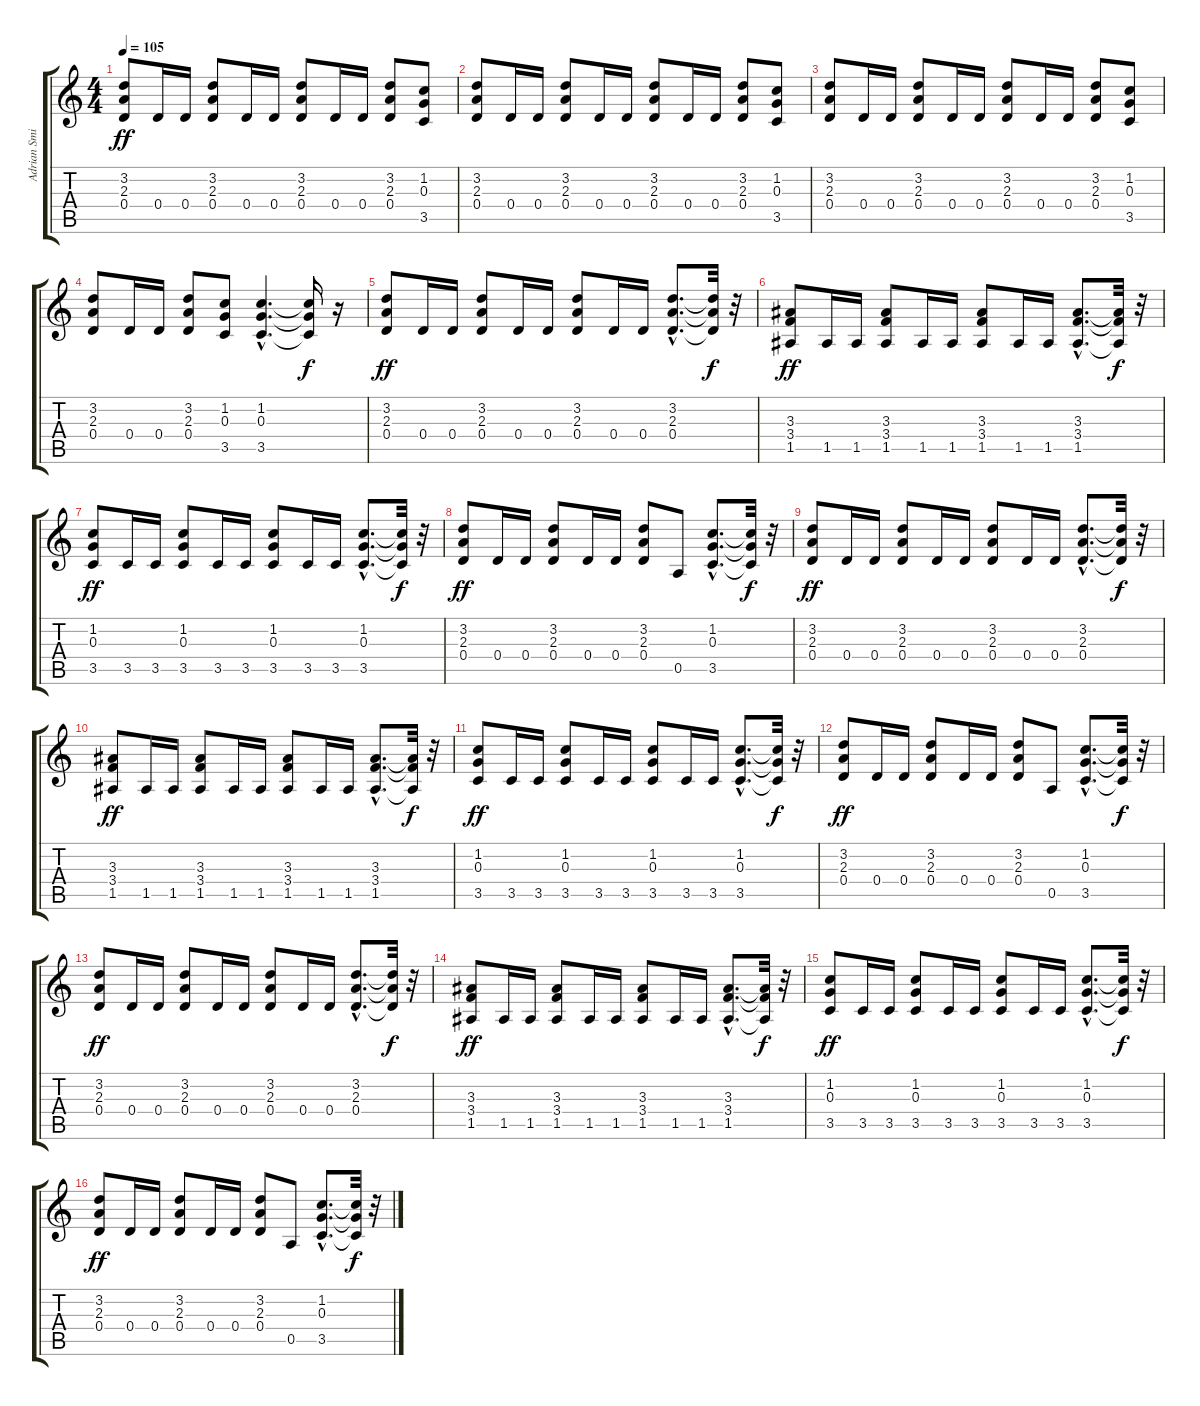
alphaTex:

\track ("Adrian Smith" "Adrian Smi") {instrument overdrivenguitar}
\staff {score tabs}
\tuning (E4 B3 G3 D3 A2 E2) {hide}
\ts (4 4)
\tempo 105
\clef g2
\ks c
(3.2 2.3 0.4).8{dy ff} 0.4.16 0.4.16 (3.2 2.3 0.4).8 0.4.16 0.4.16 (3.2 2.3 0.4).8 0.4.16 0.4.16 (3.2 2.3 0.4).8 (1.2 0.3 3.5).8 |
(3.2 2.3 0.4).8 0.4.16 0.4.16 (3.2 2.3 0.4).8 0.4.16 0.4.16 (3.2 2.3 0.4).8 0.4.16 0.4.16 (3.2 2.3 0.4).8 (1.2 0.3 3.5).8 |
(3.2 2.3 0.4).8 0.4.16 0.4.16 (3.2 2.3 0.4).8 0.4.16 0.4.16 (3.2 2.3 0.4).8 0.4.16 0.4.16 (3.2 2.3 0.4).8 (1.2 0.3 3.5).8 |
(3.2 2.3 0.4).8 0.4.16 0.4.16 (3.2 2.3 0.4).8 (1.2 0.3 3.5).8 (1.2{hac} 0.3{hac} 3.5{hac}).4{d} (1.2{t} 0.3{t} 3.5{t}).16{dy f} r.16 |
(3.2 2.3 0.4).8{dy ff} 0.4.16 0.4.16 (3.2 2.3 0.4).8 0.4.16 0.4.16 (3.2 2.3 0.4).8 0.4.16 0.4.16 (3.2{hac} 2.3{hac} 0.4{hac}).8{d} (3.2{t} 2.3{t} 0.4{t}).32{dy f} r.32 |
(3.3 3.4 1.5).8{dy ff} 1.5.16 1.5.16 (3.3 3.4 1.5).8 1.5.16 1.5.16 (3.3 3.4 1.5).8 1.5.16 1.5.16 (3.3{hac} 3.4{hac} 1.5{hac}).8{d} (3.3{t} 3.4{t} 1.5{t}).32{dy f} r.32 |
(1.2 0.3 3.5).8{dy ff} 3.5.16 3.5.16 (1.2 0.3 3.5).8 3.5.16 3.5.16 (1.2 0.3 3.5).8 3.5.16 3.5.16 (1.2{hac} 0.3{hac} 3.5{hac}).8{d} (1.2{t} 0.3{t} 3.5{t}).32{dy f} r.32 |
(3.2 2.3 0.4).8{dy ff} 0.4.16 0.4.16 (3.2 2.3 0.4).8 0.4.16 0.4.16 (3.2 2.3 0.4).8 0.5.8 (1.2{hac} 0.3{hac} 3.5{hac}).8{d} (1.2{t} 0.3{t} 3.5{t}).32{dy f} r.32 |
(3.2 2.3 0.4).8{dy ff} 0.4.16 0.4.16 (3.2 2.3 0.4).8 0.4.16 0.4.16 (3.2 2.3 0.4).8 0.4.16 0.4.16 (3.2{hac} 2.3{hac} 0.4{hac}).8{d} (3.2{t} 2.3{t} 0.4{t}).32{dy f} r.32 |
(3.3 3.4 1.5).8{dy ff} 1.5.16 1.5.16 (3.3 3.4 1.5).8 1.5.16 1.5.16 (3.3 3.4 1.5).8 1.5.16 1.5.16 (3.3{hac} 3.4{hac} 1.5{hac}).8{d} (3.3{t} 3.4{t} 1.5{t}).32{dy f} r.32 |
(1.2 0.3 3.5).8{dy ff} 3.5.16 3.5.16 (1.2 0.3 3.5).8 3.5.16 3.5.16 (1.2 0.3 3.5).8 3.5.16 3.5.16 (1.2{hac} 0.3{hac} 3.5{hac}).8{d} (1.2{t} 0.3{t} 3.5{t}).32{dy f} r.32 |
(3.2 2.3 0.4).8{dy ff} 0.4.16 0.4.16 (3.2 2.3 0.4).8 0.4.16 0.4.16 (3.2 2.3 0.4).8 0.5.8 (1.2{hac} 0.3{hac} 3.5{hac}).8{d} (1.2{t} 0.3{t} 3.5{t}).32{dy f} r.32 |
(3.2 2.3 0.4).8{dy ff} 0.4.16 0.4.16 (3.2 2.3 0.4).8 0.4.16 0.4.16 (3.2 2.3 0.4).8 0.4.16 0.4.16 (3.2{hac} 2.3{hac} 0.4{hac}).8{d} (3.2{t} 2.3{t} 0.4{t}).32{dy f} r.32 |
(3.3 3.4 1.5).8{dy ff} 1.5.16 1.5.16 (3.3 3.4 1.5).8 1.5.16 1.5.16 (3.3 3.4 1.5).8 1.5.16 1.5.16 (3.3{hac} 3.4{hac} 1.5{hac}).8{d} (3.3{t} 3.4{t} 1.5{t}).32{dy f} r.32 |
(1.2 0.3 3.5).8{dy ff} 3.5.16 3.5.16 (1.2 0.3 3.5).8 3.5.16 3.5.16 (1.2 0.3 3.5).8 3.5.16 3.5.16 (1.2{hac} 0.3{hac} 3.5{hac}).8{d} (1.2{t} 0.3{t} 3.5{t}).32{dy f} r.32 |
(3.2 2.3 0.4).8{dy ff} 0.4.16 0.4.16 (3.2 2.3 0.4).8 0.4.16 0.4.16 (3.2 2.3 0.4).8 0.5.8 (1.2{hac} 0.3{hac} 3.5{hac}).8{d} (1.2{t} 0.3{t} 3.5{t}).32{dy f} r.32
